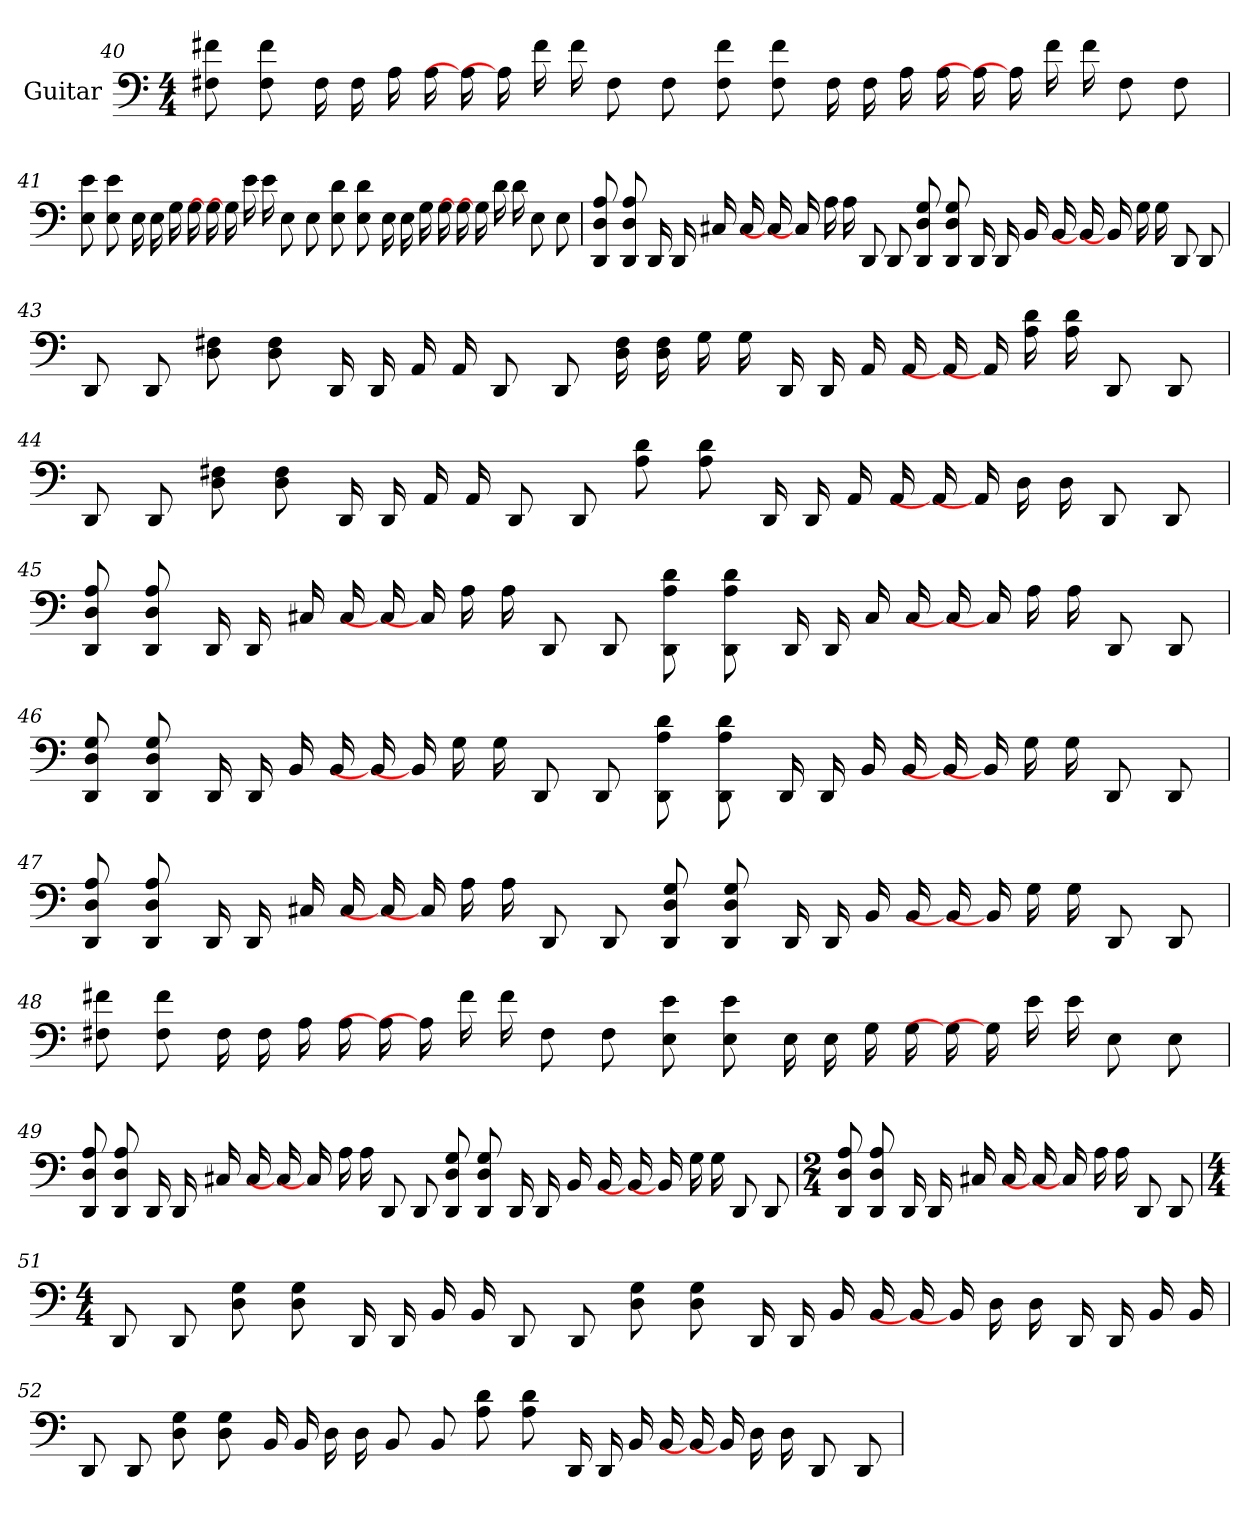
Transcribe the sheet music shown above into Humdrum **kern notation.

**kern
*part1
*staff1
*I"Guitar
*
*k[]
*M4/4
=40
8f# 8F#
8f# 8F#
16F#
16F#
16A
16A
16A]
16A]
16f#
16f#
8F#
8F#
8f# 8F#
8f# 8F#
16F#
16F#
16A
16A
16A]
16A]
16f#
16f#
8F#
8F#
=41
8e 8E
8e 8E
16E
16E
16G
16G
16G]
16G]
16e
16e
8E
8E
8d 8E
8d 8E
16E
16E
16G
16G
16G]
16G]
16d
16d
8E
8E
=42
8A 8D 8DD
8A 8D 8DD
16DD
16DD
16C#
16C#
16C#]
16C#]
16A
16A
8DD
8DD
8G 8D 8DD
8G 8D 8DD
16DD
16DD
16BB
16BB
16BB]
16BB]
16G
16G
8DD
8DD
=43
8DD
8DD
8F# 8D
8F# 8D
16DD
16DD
16AA
16AA
8DD
8DD
16F# 16D
16F# 16D
16G
16G
16DD
16DD
16AA
16AA
16AA]
16AA]
16d 16A
16d 16A
8DD
8DD
=44
8DD
8DD
8F# 8D
8F# 8D
16DD
16DD
16AA
16AA
8DD
8DD
8d 8A
8d 8A
16DD
16DD
16AA
16AA
16AA]
16AA]
16D
16D
8DD
8DD
=45
8A 8D 8DD
8A 8D 8DD
16DD
16DD
16C#
16C#
16C#]
16C#]
16A
16A
8DD
8DD
8d 8A 8DD
8d 8A 8DD
16DD
16DD
16C#
16C#
16C#]
16C#]
16A
16A
8DD
8DD
=46
8G 8D 8DD
8G 8D 8DD
16DD
16DD
16BB
16BB
16BB]
16BB]
16G
16G
8DD
8DD
8d 8A 8DD
8d 8A 8DD
16DD
16DD
16BB
16BB
16BB]
16BB]
16G
16G
8DD
8DD
=47
8A 8D 8DD
8A 8D 8DD
16DD
16DD
16C#
16C#
16C#]
16C#]
16A
16A
8DD
8DD
8G 8D 8DD
8G 8D 8DD
16DD
16DD
16BB
16BB
16BB]
16BB]
16G
16G
8DD
8DD
=48
8f# 8F#
8f# 8F#
16F#
16F#
16A
16A
16A]
16A]
16f#
16f#
8F#
8F#
8e 8E
8e 8E
16E
16E
16G
16G
16G]
16G]
16e
16e
8E
8E
=49
8A 8D 8DD
8A 8D 8DD
16DD
16DD
16C#
16C#
16C#]
16C#]
16A
16A
8DD
8DD
8G 8D 8DD
8G 8D 8DD
16DD
16DD
16BB
16BB
16BB]
16BB]
16G
16G
8DD
8DD
=50
*M2/4
8A 8D 8DD
8A 8D 8DD
16DD
16DD
16C#
16C#
16C#]
16C#]
16A
16A
8DD
8DD
=51
*M4/4
8DD
8DD
8G 8D
8G 8D
16DD
16DD
16BB
16BB
8DD
8DD
8G 8D
8G 8D
16DD
16DD
16BB
16BB
16BB]
16BB]
16D
16D
16DD
16DD
16BB
16BB
=52
8DD
8DD
8G 8D
8G 8D
16BB
16BB
16D
16D
8BB
8BB
8d 8A
8d 8A
16DD
16DD
16BB
16BB
16BB]
16BB]
16D
16D
8DD
8DD
=
*-
